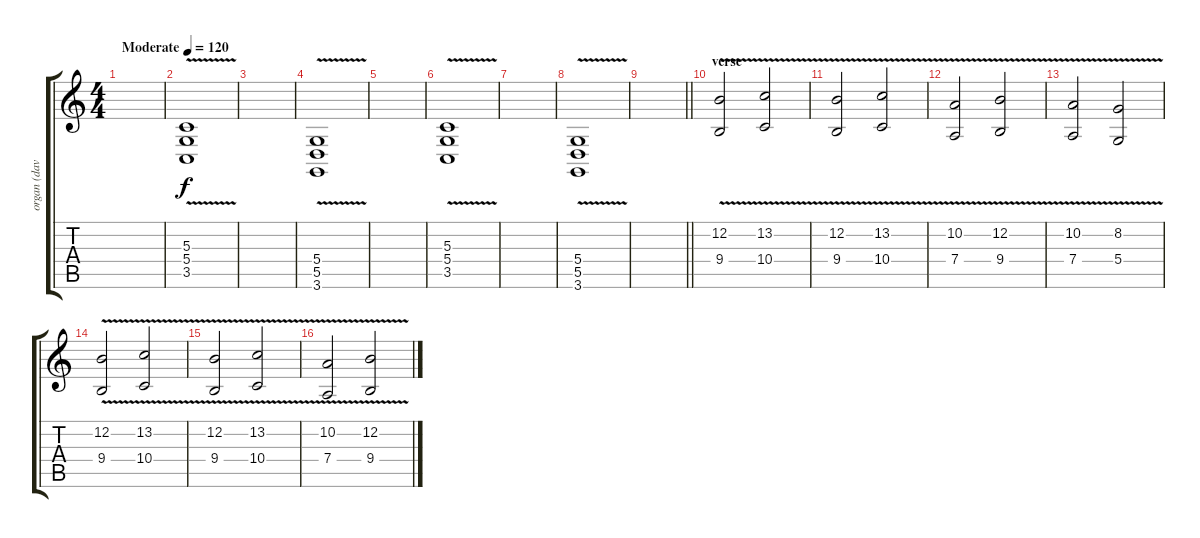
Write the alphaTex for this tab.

\track ("organ (david)" "organ (dav") {instrument churchorgan}
\staff {score tabs}
\tuning (E4 B3 G3 D3 A2 E2) {hide}
\ts (4 4)
\tempo (120 "Moderate")
\clef g2
\ks c
|
(5.3{v} 5.4 3.5).1 |
|
(5.4{v} 5.5 3.6).1 |
|
(5.3{v} 5.4 3.5).1 |
|
(5.4{v} 5.5 3.6).1 |
\barLineRight lightlight
|
\section ("" "verse")
(12.2{v} 9.4).2 (13.2{v} 10.4).2 |
(12.2{v} 9.4).2 (13.2{v} 10.4).2 |
(10.2{v} 7.4).2 (12.2{v} 9.4).2 |
(10.2{v} 7.4).2 (8.2{v} 5.4).2 |
(12.2{v} 9.4).2 (13.2{v} 10.4).2 |
(12.2{v} 9.4).2 (13.2{v} 10.4).2 |
(10.2{v} 7.4).2 (12.2{v} 9.4).2
